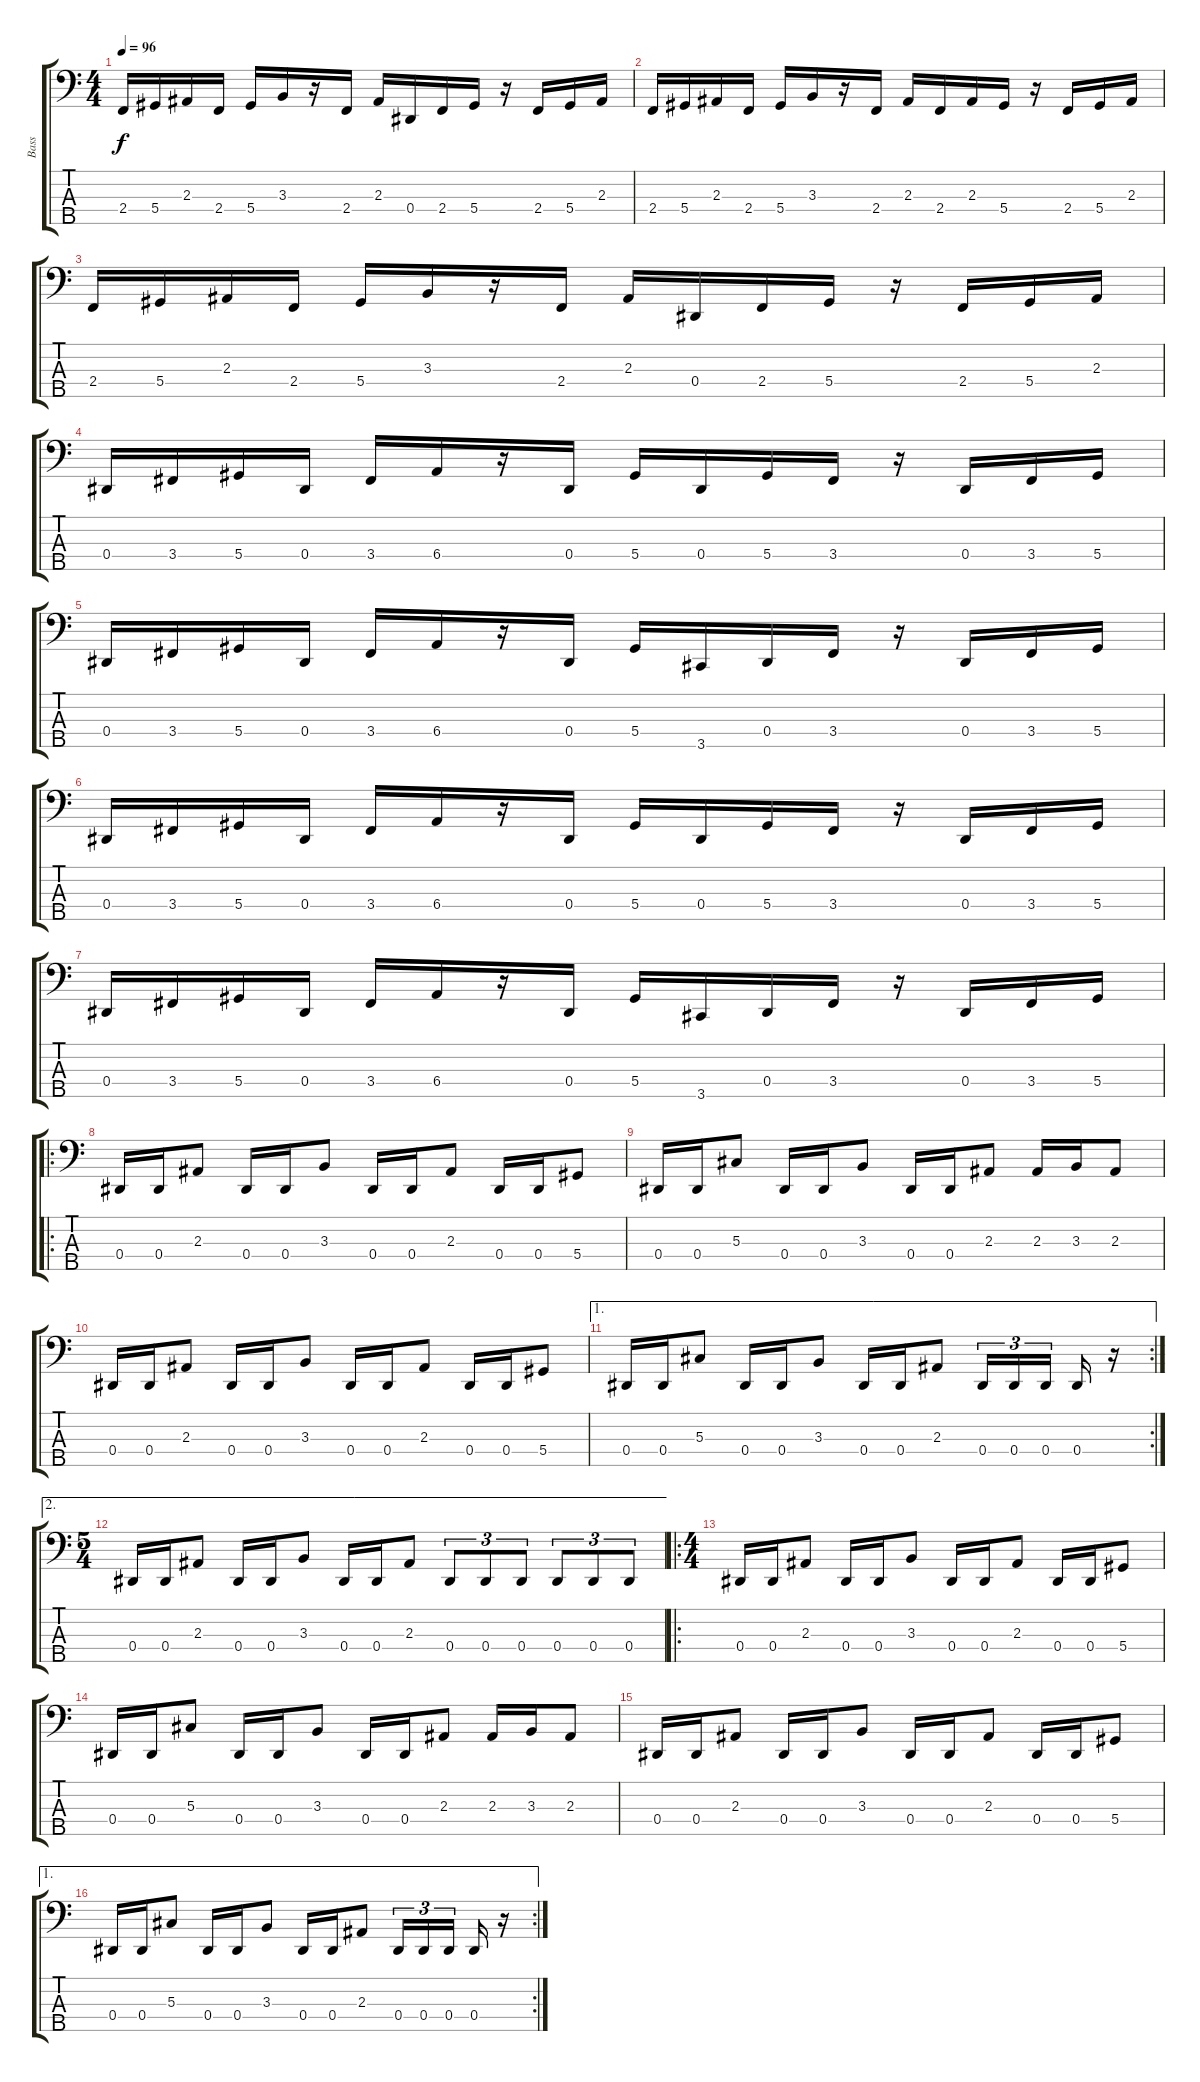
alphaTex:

\track ("Bass" "Bass") {instrument electricbassfinger}
\staff {score tabs}
\tuning (Gb2 Db2 Ab1 Eb1 Bb0) {hide}
\ts (4 4)
\tempo 96
\clef f4
\ks c
2.4.16{dy f} 5.4.16 2.3.16 2.4.16 5.4.16 3.3.16 r.16 2.4.16 2.3.16 0.4.16 2.4.16 5.4.16 r.16 2.4.16 5.4.16 2.3.16 |
2.4.16 5.4.16 2.3.16 2.4.16 5.4.16 3.3.16 r.16 2.4.16 2.3.16 2.4.16 2.3.16 5.4.16 r.16 2.4.16 5.4.16 2.3.16 |
2.4.16 5.4.16 2.3.16 2.4.16 5.4.16 3.3.16 r.16 2.4.16 2.3.16 0.4.16 2.4.16 5.4.16 r.16 2.4.16 5.4.16 2.3.16 |
0.4.16 3.4.16 5.4.16 0.4.16 3.4.16 6.4.16 r.16 0.4.16 5.4.16 0.4.16 5.4.16 3.4.16 r.16 0.4.16 3.4.16 5.4.16 |
0.4.16 3.4.16 5.4.16 0.4.16 3.4.16 6.4.16 r.16 0.4.16 5.4.16 3.5.16 0.4.16 3.4.16 r.16 0.4.16 3.4.16 5.4.16 |
0.4.16 3.4.16 5.4.16 0.4.16 3.4.16 6.4.16 r.16 0.4.16 5.4.16 0.4.16 5.4.16 3.4.16 r.16 0.4.16 3.4.16 5.4.16 |
0.4.16 3.4.16 5.4.16 0.4.16 3.4.16 6.4.16 r.16 0.4.16 5.4.16 3.5.16 0.4.16 3.4.16 r.16 0.4.16 3.4.16 5.4.16 |
\ro
0.4.16 0.4.16 2.3.8 0.4.16 0.4.16 3.3.8 0.4.16 0.4.16 2.3.8 0.4.16 0.4.16 5.4.8 |
0.4.16 0.4.16 5.3.8 0.4.16 0.4.16 3.3.8 0.4.16 0.4.16 2.3.8 2.3.16 3.3.16 2.3.8 |
0.4.16 0.4.16 2.3.8 0.4.16 0.4.16 3.3.8 0.4.16 0.4.16 2.3.8 0.4.16 0.4.16 5.4.8 |
\ae 1
\rc 2
0.4.16 0.4.16 5.3.8 0.4.16 0.4.16 3.3.8 0.4.16 0.4.16 2.3.8 0.4.16{tu (3 2)} 0.4.16{tu (3 2)} 0.4.16{tu (3 2) beam splitsecondary} 0.4.16 r.16 |
\ae 2
\ts (5 4)
0.4.16 0.4.16 2.3.8 0.4.16 0.4.16 3.3.8 0.4.16 0.4.16 2.3.8 0.4.8{tu (3 2)} 0.4.8{tu (3 2)} 0.4.8{tu (3 2)} 0.4.8{tu (3 2)} 0.4.8{tu (3 2)} 0.4.8{tu (3 2)} |
\ro
\ts (4 4)
0.4.16 0.4.16 2.3.8 0.4.16 0.4.16 3.3.8 0.4.16 0.4.16 2.3.8 0.4.16 0.4.16 5.4.8 |
0.4.16 0.4.16 5.3.8 0.4.16 0.4.16 3.3.8 0.4.16 0.4.16 2.3.8 2.3.16 3.3.16 2.3.8 |
0.4.16 0.4.16 2.3.8 0.4.16 0.4.16 3.3.8 0.4.16 0.4.16 2.3.8 0.4.16 0.4.16 5.4.8 |
\ae 1
\rc 2
0.4.16 0.4.16 5.3.8 0.4.16 0.4.16 3.3.8 0.4.16 0.4.16 2.3.8 0.4.16{tu (3 2)} 0.4.16{tu (3 2)} 0.4.16{tu (3 2) beam splitsecondary} 0.4.16 r.16
